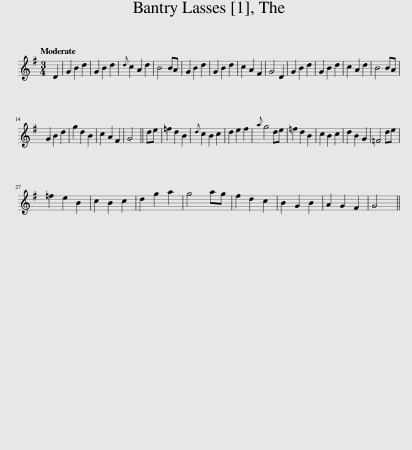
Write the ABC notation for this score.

X:1
L:1/8
Q:1/4=120
M:3/4
I:linebreak $
K:G
V:1 treble
V:1
 D2 | G2 B2 d2 | G2 B2 d2 |{d} c2 A2 d2 | B4 BA | %5
 G2 B2 d2 | G2 B2 d2 | c2 A2 F2 | G4 D2 | G2 B2 d2 | %10
 G2 B2 d2 | c2 A2 d2 | B4 BA |$ G2 B2 d2 | g2 d2 B2 | %15
 c2 A2 F2 | G4 || de | =f2 d2 B2 |{d} c2 B2 c2 | %20
 d2 e2 f2 |{a} g4 de | =f2 d2 B2 | c2 B2 c2 | d2 B2 G2 | %25
 =F4 de |$ =f2 e2 B2 | c2 B2 c2 | d2 g2 a2 | g4 ag | %30
 f2 d2 c2 | B2 G2 B2 | A2 G2 F2 | G4 || %34
